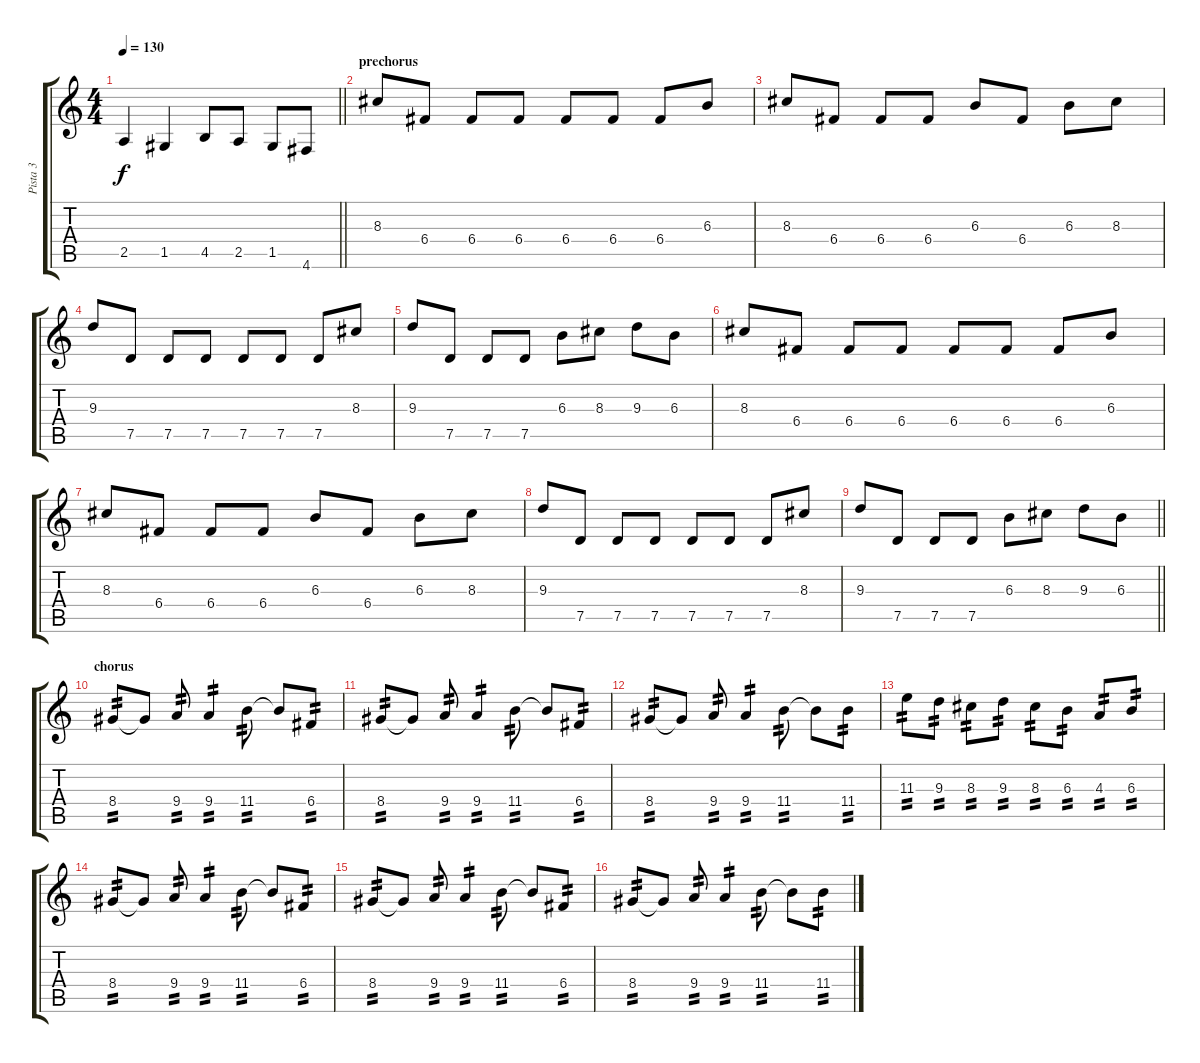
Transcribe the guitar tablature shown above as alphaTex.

\track ("Pista 3" "Pista 3") {instrument distortionguitar}
\staff {score tabs}
\tuning (D4 A3 F3 C3 G2 D2) {hide}
\ts (4 4)
\tempo 130
\clef g2
\barLineRight lightlight
\ks c
2.5.4{dy f} 1.5.4 4.5.8 2.5.8 1.5.8 4.6.8 |
\section ("" "prechorus")
8.3.8 6.4.8 6.4.8 6.4.8 6.4.8 6.4.8 6.4.8 6.3.8 |
8.3.8 6.4.8 6.4.8 6.4.8 6.3.8 6.4.8 6.3.8 8.3.8 |
9.3.8 7.5.8 7.5.8 7.5.8 7.5.8 7.5.8 7.5.8 8.3.8 |
9.3.8 7.5.8 7.5.8 7.5.8 6.3.8 8.3.8 9.3.8 6.3.8 |
8.3.8 6.4.8 6.4.8 6.4.8 6.4.8 6.4.8 6.4.8 6.3.8 |
8.3.8 6.4.8 6.4.8 6.4.8 6.3.8 6.4.8 6.3.8 8.3.8 |
9.3.8 7.5.8 7.5.8 7.5.8 7.5.8 7.5.8 7.5.8 8.3.8 |
\barLineRight lightlight
9.3.8 7.5.8 7.5.8 7.5.8 6.3.8 8.3.8 9.3.8 6.3.8 |
\section ("" "chorus")
8.4.8{tp 2} 8.4{t}.8 9.4.8{tp 2} 9.4.4{tp 2} 11.4.8{tp 2} 11.4{t}.8 6.4.8{tp 2} |
8.4.8{tp 2} 8.4{t}.8 9.4.8{tp 2} 9.4.4{tp 2} 11.4.8{tp 2} 11.4{t}.8 6.4.8{tp 2} |
8.4.8{tp 2} 8.4{t}.8 9.4.8{tp 2} 9.4.4{tp 2} 11.4.8{tp 2} 11.4{t}.8 11.4.8{tp 2} |
11.3.8{tp 2} 9.3.8{tp 2} 8.3.8{tp 2} 9.3.8{tp 2} 8.3.8{tp 2} 6.3.8{tp 2} 4.3.8{tp 2} 6.3.8{tp 2} |
8.4.8{tp 2} 8.4{t}.8 9.4.8{tp 2} 9.4.4{tp 2} 11.4.8{tp 2} 11.4{t}.8 6.4.8{tp 2} |
8.4.8{tp 2} 8.4{t}.8 9.4.8{tp 2} 9.4.4{tp 2} 11.4.8{tp 2} 11.4{t}.8 6.4.8{tp 2} |
8.4.8{tp 2} 8.4{t}.8 9.4.8{tp 2} 9.4.4{tp 2} 11.4.8{tp 2} 11.4{t}.8 11.4.8{tp 2}
